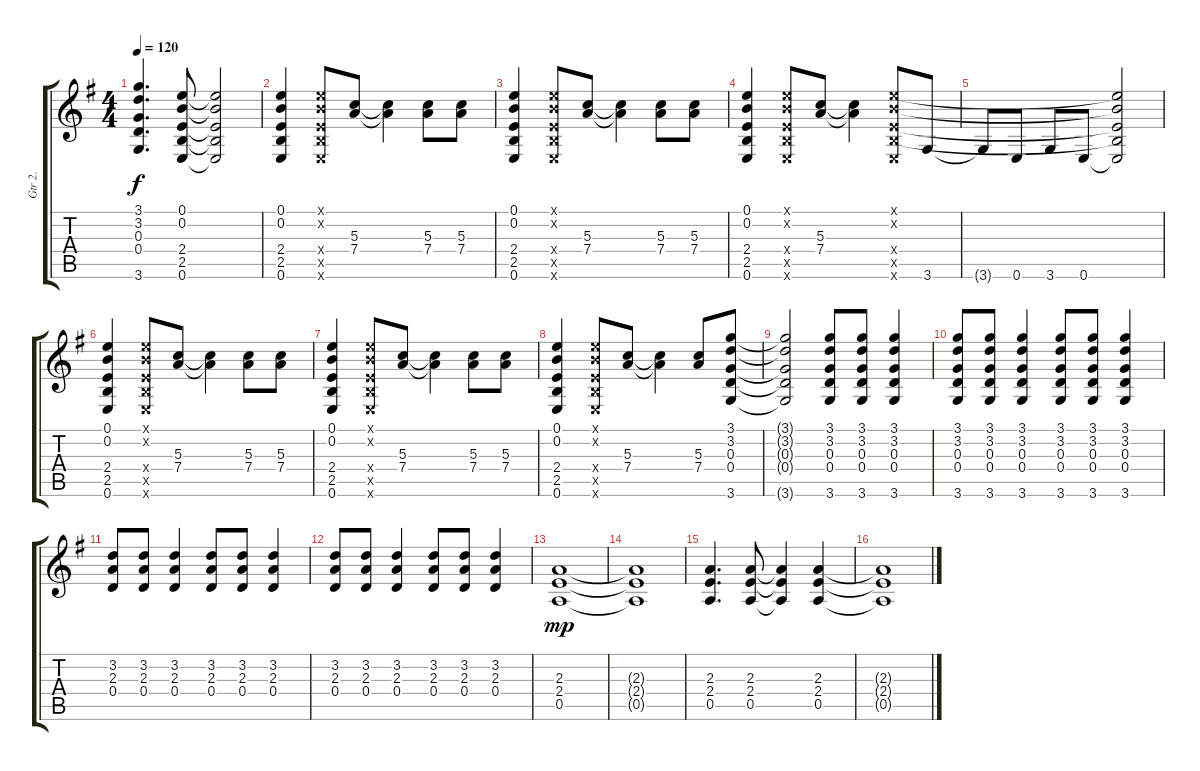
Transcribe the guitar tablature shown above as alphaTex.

\track ("Gtr 2." "Gtr 2.") {instrument distortionguitar}
\staff {score tabs}
\tuning (E4 B3 G3 D3 A2 E2) {hide}
\ts (4 4)
\tempo 120
\clef g2
\ks g
(3.1{t} 3.2{t} 0.3{t} 0.4{t} 3.6{t}).4{d dy f} (0.1 0.2 2.4 2.5 0.6).8 (0.1{t} 0.2{t} 2.4{t} 2.5{t} 0.6{t}).2 |
(0.1 0.2 2.4 2.5 0.6).4 (0.1{x} 0.2{x} 2.4{x} 2.5{x} 0.6{x}).8 (5.3 7.4).8 (5.3{t} 7.4{t}).4 (5.3 7.4).8 (5.3 7.4).8 |
(0.1 0.2 2.4 2.5 0.6).4 (0.1{x} 0.2{x} 2.4{x} 2.5{x} 0.6{x}).8 (5.3 7.4).8 (5.3{t} 7.4{t}).4 (5.3 7.4).8 (5.3 7.4).8 |
(0.1 0.2 2.4 2.5 0.6).4 (0.1{x} 0.2{x} 2.4{x} 2.5{x} 0.6{x}).8 (5.3 7.4).8 (5.3{t} 7.4{t}).4 (0.1{x} 0.2{x} 2.4{x} 2.5{x} 0.6{x}).8 3.6.8 |
3.6{t}.8 0.6.8 3.6.8 0.6.8 (0.1{t} 0.2{t} 2.4{t} 2.5{t} 0.6{t}).2 |
(0.1 0.2 2.4 2.5 0.6).4 (0.1{x} 0.2{x} 2.4{x} 2.5{x} 0.6{x}).8 (5.3 7.4).8 (5.3{t} 7.4{t}).4 (5.3 7.4).8 (5.3 7.4).8 |
(0.1 0.2 2.4 2.5 0.6).4 (0.1{x} 0.2{x} 2.4{x} 2.5{x} 0.6{x}).8 (5.3 7.4).8 (5.3{t} 7.4{t}).4 (5.3 7.4).8 (5.3 7.4).8 |
(0.1 0.2 2.4 2.5 0.6).4 (0.1{x} 0.2{x} 2.4{x} 2.5{x} 0.6{x}).8 (5.3 7.4).8 (5.3{t} 7.4{t}).4 (5.3 7.4).8 (3.1 3.2 0.3 0.4 3.6).8 |
(3.1{t} 3.2{t} 0.3{t} 0.4{t} 3.6{t}).2 (3.1 3.2 0.3 0.4 3.6).8 (3.1 3.2 0.3 0.4 3.6).8 (3.1 3.2 0.3 0.4 3.6).4 |
(3.1 3.2 0.3 0.4 3.6).8 (3.1 3.2 0.3 0.4 3.6).8 (3.1 3.2 0.3 0.4 3.6).4 (3.1 3.2 0.3 0.4 3.6).8 (3.1 3.2 0.3 0.4 3.6).8 (3.1 3.2 0.3 0.4 3.6).4 |
(3.2 2.3 0.4).8 (3.2 2.3 0.4).8 (3.2 2.3 0.4).4 (3.2 2.3 0.4).8 (3.2 2.3 0.4).8 (3.2 2.3 0.4).4 |
(3.2 2.3 0.4).8 (3.2 2.3 0.4).8 (3.2 2.3 0.4).4 (3.2 2.3 0.4).8 (3.2 2.3 0.4).8 (3.2 2.3 0.4).4 |
(2.3 2.4 0.5).1{dy mp} |
(2.3{t} 2.4{t} 0.5{t}).1 |
(2.3 2.4 0.5).4{d} (2.3 2.4 0.5).8 (2.3{t} 2.4{t} 0.5{t}).4 (2.3 2.4 0.5).4 |
(2.3{t} 2.4{t} 0.5{t}).1
